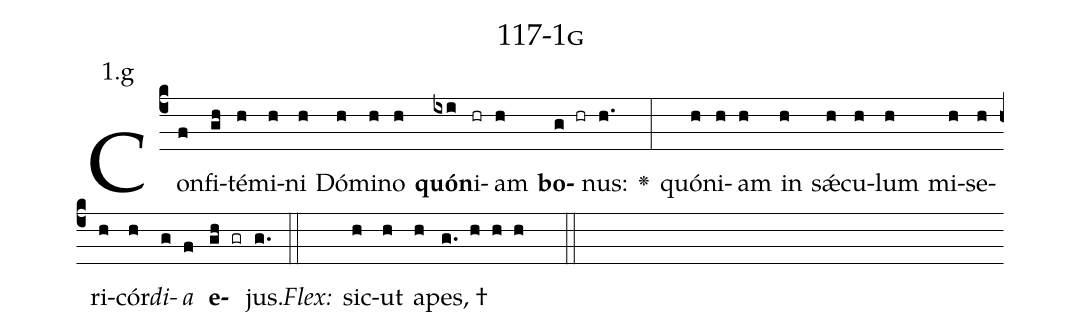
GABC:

name: 117-1g;
annotation: 1.g;
%%
(c4)Con(f)fi(gh)té(h)mi(h)ni(h) Dó(h)mi(h)no(h) <b>quón</b>(ixi)i(hr)am(h) <b>bo</b>(g hr)nus:(h.) <v>\greheightstar</v>(:) quón(h)i(h)am(h) in(h) sǽ(h)cu(h)lum(h) mi(h)se(h)ri(h)cór(h)<i>di</i>(g)<i>a</i>(f) <b>e</b>(gh gr)jus.(g.) (::)
<i>Flex:</i>()  sic(h)ut(h) a(h)pes, †(g. h h h  ::)

%E(h) u(h) o(g) u(f) a(gh) e.(g.) (::)
